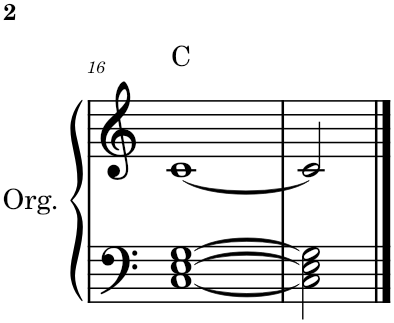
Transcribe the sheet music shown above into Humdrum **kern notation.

**kern	**kern	**harte
*part1	*part1	*part1
*staff2	*staff1	*
*I"Organ	*	*
*I'Org.	*	*
!!LO:PB:g=z
*clefF4	*clefG2	*
*k[]	*k[]	*
*M4/4	*M4/4	*
=16	=16	=16
[1C [1E [1G	[1c	C:maj
=17	=17	=17
2C\] 2E\] 2G\]	2c/]	.
==	==	==
*-	*-	*-
